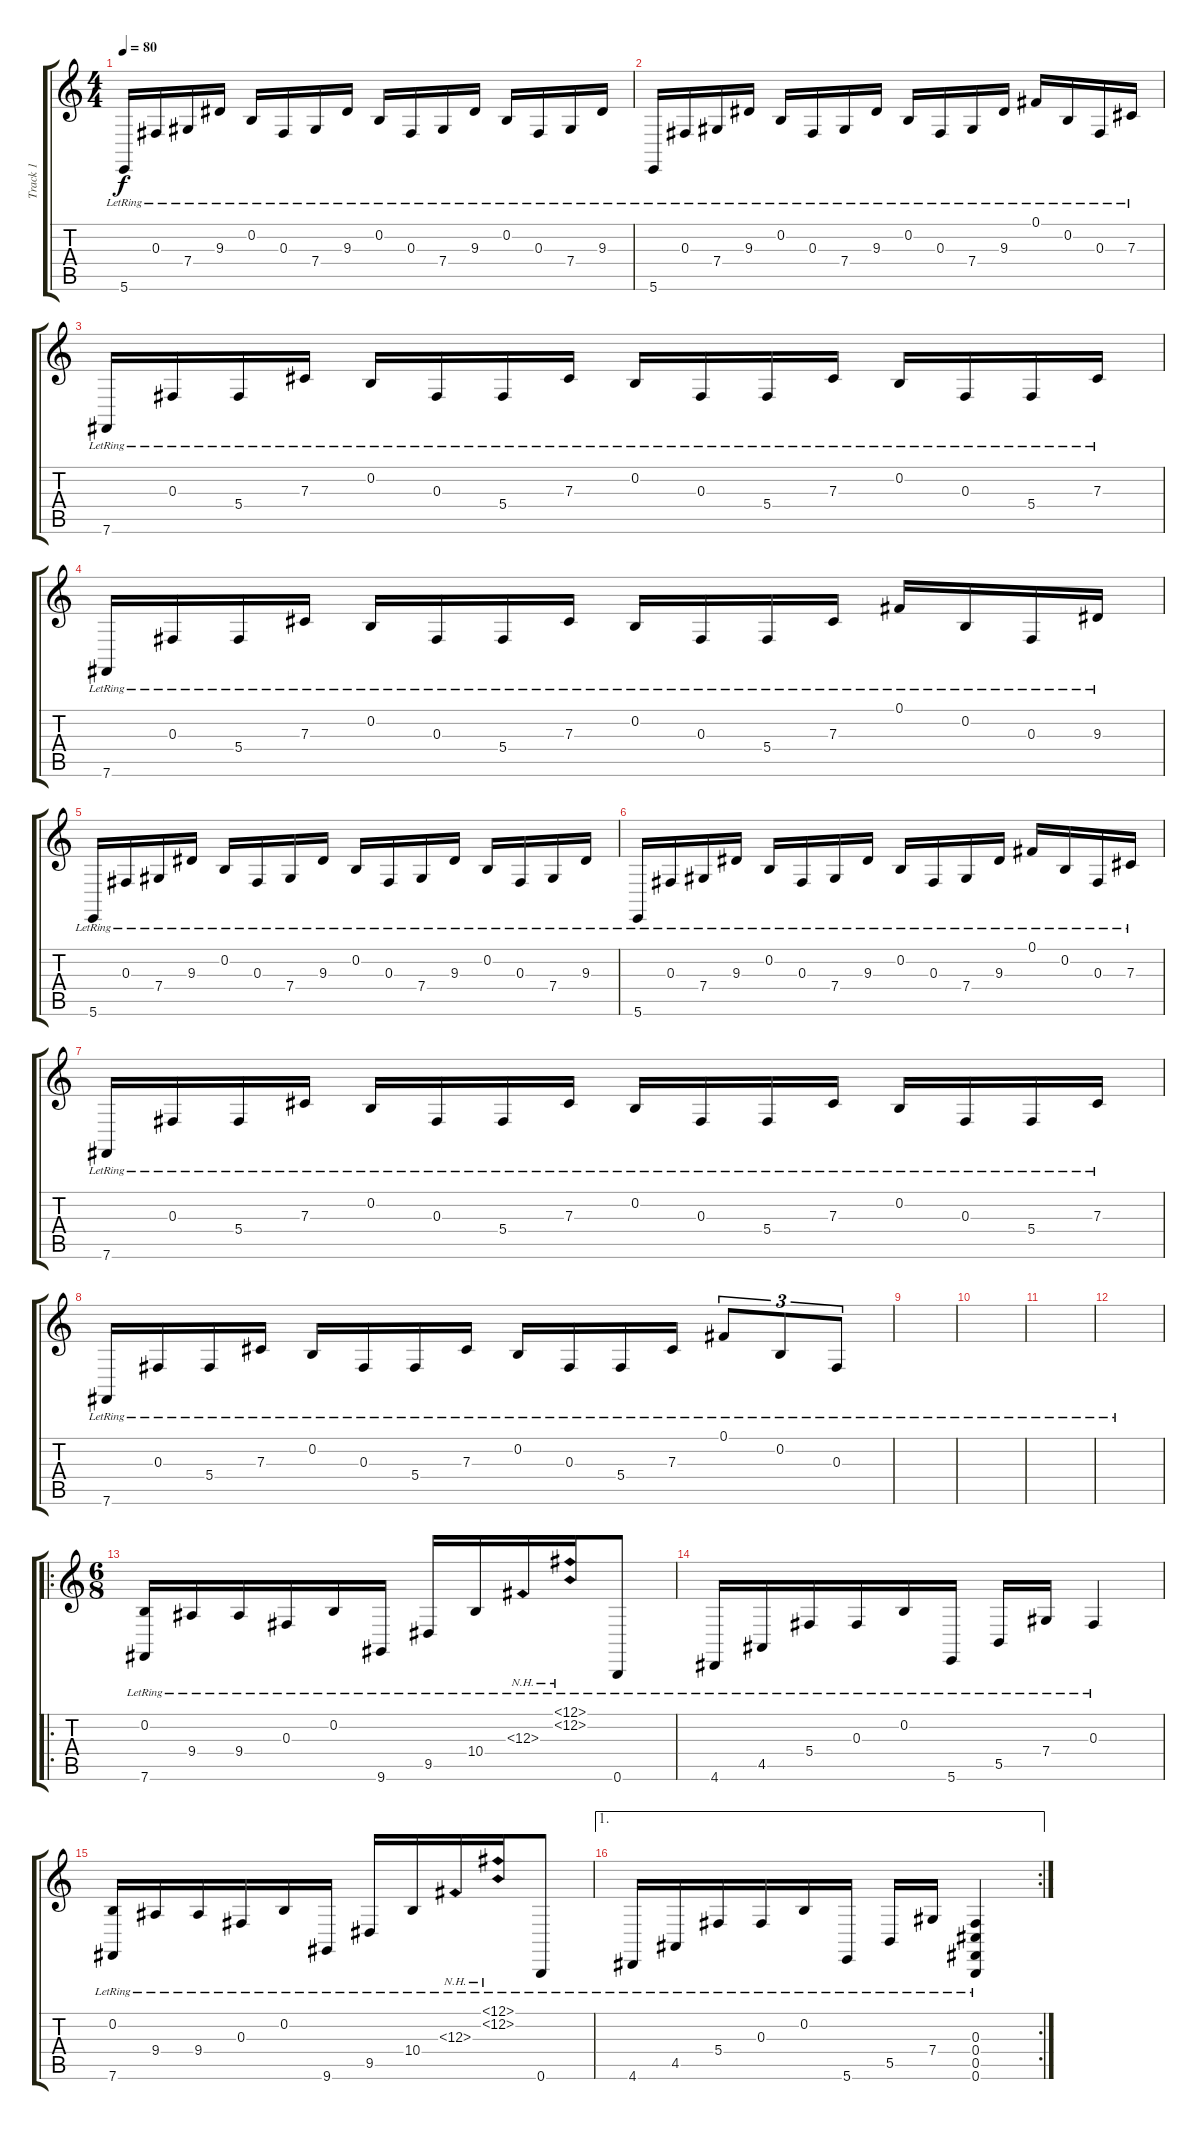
\track ("Track 1" "Track 1") {instrument acousticgrandpiano}
\staff {score tabs}
\tuning (Gb4 B3 Gb3 Db3 Gb2 B1) {hide}
\ts (4 4)
\tempo 80
\clef g2
\ks c
5.6{lr}.16{dy f} 0.3{lr}.16 7.4{lr}.16 9.3{lr}.16 0.2{lr}.16 0.3{lr}.16 7.4{lr}.16 9.3{lr}.16 0.2{lr}.16 0.3{lr}.16 7.4{lr}.16 9.3{lr}.16 0.2{lr}.16 0.3{lr}.16 7.4{lr}.16 9.3{lr}.16 |
5.6{lr}.16 0.3{lr}.16 7.4{lr}.16 9.3{lr}.16 0.2{lr}.16 0.3{lr}.16 7.4{lr}.16 9.3{lr}.16 0.2{lr}.16 0.3{lr}.16 7.4{lr}.16 9.3{lr}.16 0.1{lr}.16 0.2{lr}.16 0.3{lr}.16 7.3{lr}.16 |
7.6{lr}.16 0.3{lr}.16 5.4{lr}.16 7.3{lr}.16 0.2{lr}.16 0.3{lr}.16 5.4{lr}.16 7.3{lr}.16 0.2{lr}.16 0.3{lr}.16 5.4{lr}.16 7.3{lr}.16 0.2{lr}.16 0.3{lr}.16 5.4{lr}.16 7.3{lr}.16 |
7.6{lr}.16 0.3{lr}.16 5.4{lr}.16 7.3{lr}.16 0.2{lr}.16 0.3{lr}.16 5.4{lr}.16 7.3{lr}.16 0.2{lr}.16 0.3{lr}.16 5.4{lr}.16 7.3{lr}.16 0.1{lr}.16 0.2{lr}.16 0.3{lr}.16 9.3{lr}.16 |
5.6{lr}.16 0.3{lr}.16 7.4{lr}.16 9.3{lr}.16 0.2{lr}.16 0.3{lr}.16 7.4{lr}.16 9.3{lr}.16 0.2{lr}.16 0.3{lr}.16 7.4{lr}.16 9.3{lr}.16 0.2{lr}.16 0.3{lr}.16 7.4{lr}.16 9.3{lr}.16 |
5.6{lr}.16 0.3{lr}.16 7.4{lr}.16 9.3{lr}.16 0.2{lr}.16 0.3{lr}.16 7.4{lr}.16 9.3{lr}.16 0.2{lr}.16 0.3{lr}.16 7.4{lr}.16 9.3{lr}.16 0.1{lr}.16 0.2{lr}.16 0.3{lr}.16 7.3{lr}.16 |
7.6{lr}.16 0.3{lr}.16 5.4{lr}.16 7.3{lr}.16 0.2{lr}.16 0.3{lr}.16 5.4{lr}.16 7.3{lr}.16 0.2{lr}.16 0.3{lr}.16 5.4{lr}.16 7.3{lr}.16 0.2{lr}.16 0.3{lr}.16 5.4{lr}.16 7.3{lr}.16 |
7.6{lr}.16 0.3{lr}.16 5.4{lr}.16 7.3{lr}.16 0.2{lr}.16 0.3{lr}.16 5.4{lr}.16 7.3{lr}.16 0.2{lr}.16 0.3{lr}.16 5.4{lr}.16 7.3{lr}.16 0.1{lr}.8{tu (3 2)} 0.2{lr}.8{tu (3 2)} 0.3{lr}.8{tu (3 2)} |
|
|
|
|
\ro
\ts (6 8)
(0.2{lr} 7.6{lr}).16 9.4{lr}.16 9.4{lr}.16 0.3{lr}.16 0.2{lr}.16 9.6{lr}.16 9.5{lr}.16 10.4{lr}.16 12.3{nh lr}.16 (12.1{nh lr} 12.2{nh lr}).16 0.6{lr}.8 |
4.6{lr}.16 4.5{lr}.16 5.4{lr}.16 0.3{lr}.16 0.2{lr}.16 5.6{lr}.16 5.5{lr}.16 7.4{lr}.16 0.3{lr}.4 |
(0.2{lr} 7.6{lr}).16 9.4{lr}.16 9.4{lr}.16 0.3{lr}.16 0.2{lr}.16 9.6{lr}.16 9.5{lr}.16 10.4{lr}.16 12.3{nh lr}.16 (12.1{nh lr} 12.2{nh lr}).16 0.6{lr}.8 |
\ae 1
\rc 2
4.6{lr}.16 4.5{lr}.16 5.4{lr}.16 0.3{lr}.16 0.2{lr}.16 5.6{lr}.16 5.5{lr}.16 7.4{lr}.16 (0.3{lr} 0.4 0.5 0.6).4
